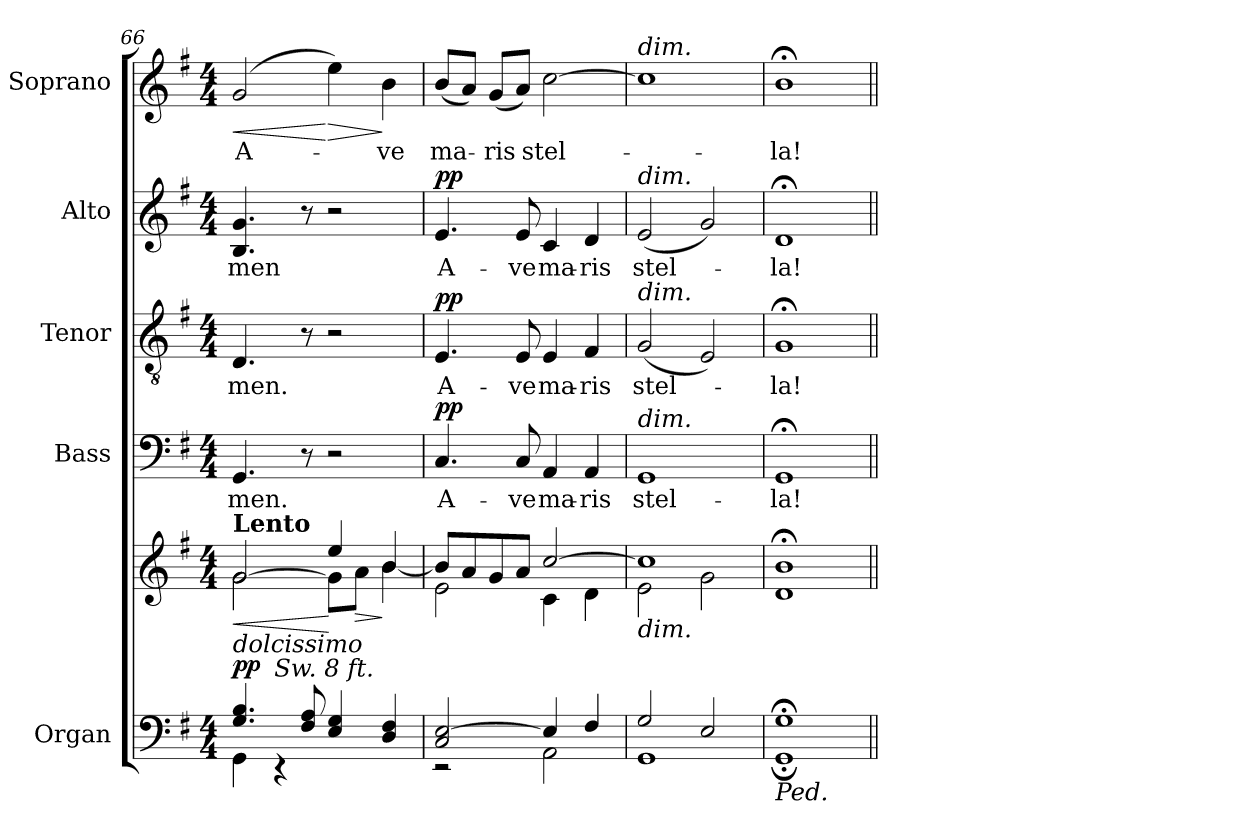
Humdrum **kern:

**kern	**kern	**dynam	**kern	**text	**dynam	**kern	**text	**dynam	**kern	**text	**dynam	**kern	**text	**dynam
*part5	*part5	*part5	*part4	*part4	*part4	*part3	*part3	*part3	*part2	*part2	*part2	*part1	*part1	*part1
*staff6	*staff5	*staff5/6	*staff4	*staff4	*staff4	*staff3	*staff3	*staff3	*staff2	*staff2	*staff2	*staff1	*staff1	*staff1
*I"Organ	*	*	*I"Bass	*	*	*I"Tenor	*	*	*I"Alto	*	*	*I"Soprano	*	*
*I'Org.	*	*	*I'B.	*	*	*I'T.	*	*	*I'A.	*	*	*I'S.	*	*
*clefF4	*clefG2	*	*clefF4	*	*	*clefGv2	*	*	*clefG2	*	*	*clefG2	*	*
*	*	*	*	*	*	*ITrd7c12	*	*	*	*	*	*	*	*
*k[f#]	*k[f#]	*	*k[f#]	*	*	*k[f#]	*	*	*k[f#]	*	*	*k[f#]	*	*
*G:	*G:	*	*G:	*	*	*G:	*	*	*G:	*	*	*G:	*	*
*M4/4	*M4/4	*	*M4/4	*	*	*M4/4	*	*	*M4/4	*	*	*M4/4	*	*
*MM60	*MM60	*	*MM60	*	*	*MM60	*	*	*MM60	*	*	*MM60	*	*
=66	=66	=66	=66	=66	=66	=66	=66	=66	=66	=66	=66	=66	=66	=66
*^	*	*	*	*	*	*	*	*	*	*	*	*	*	*
!	!	!	!LO:HP:b	!	!	!	!	!	!	!	!	!	!	!	!
*	*	*^	*	*	*	*	*	*	*	*	*	*	*	*	*
!	!	!	!	!	!	!LO:LY:b:color=#000000	!	!	!	!	!	!	!	!	!	!
!	!	!	!	!	!	!	!	!	!LO:LY:b:color=#000000	!	!	!	!	!	!	!
!	!	!	!	!	!	!	!	!	!	!	!	!LO:LY:b:color=#000000	!	!	!	!
!	!	!	!	!	!	!	!	!	!	!	!	!	!	!LO:TX:a:B:t=Lento	!	!
!	!	!LO:TX:b:i:t=dolcissimo	!	!	!	!	!	!	!	!	!	!	!	!	!	!
!	!	!LO:TX:a:B:t=Lento	!	!	!	!	!	!	!	!	!	!	!	!	!	!
!	!	!	!	!	!	!	!	!	!	!	!	!	!	!	!LO:LY:b:color=#000000	!LO:HP:b
*	*	*	*^	*	*	*	*	*	*	*	*	*	*	*^	*	*
4.Gi/ 4.Bi	4GGi\	[2gi/	2gi\	4ryy	< pp	4.GGi/	-men.	.	4.DDi/	-men.	.	4.Bi/ 4.gi	-men	.	(2gi/	4ryy	A-	<
*	*	*MM66	*	*	*	*	*	*	*	*	*	*	*	*	*MM66	*	*	*
!	!	!	!	!LO:TX:b:i:t=Sw. 8 ft.	!	!	!	!	!	!	!	!	!	!	!	!	!	!
.	4r	.	.	2.ryy	.	.	.	.	.	.	.	.	.	.	.	2.ryy	.	.
8F#i/ 8Ai	.	.	.	.	.	8r	.	.	8r	.	.	8r	.	.	.	.	.	.
!	!	!	!	!	!	!	!	!	!	!	!	!	!	!	!	!	!	!LO:HP:n=1:b
4Ei/ 4Gi	2ryy	4eei/	8gi\L]	.	[	2r	.	.	2r	.	.	2r	.	.	4eei\)	.	.	[ >
!	!	!	!	!	!LO:HP:b	!	!	!	!	!	!	!	!	!	!	!	!	!
.	.	.	8ai\J	.	>	.	.	.	.	.	.	.	.	.	.	.	.	.
!	!	!	!	!	!	!	!	!	!	!	!	!	!	!	!	!	!LO:LY:b:color=#000000	!
4Di/ 4F#i	.	4bi/	[4bi\	.	]	.	.	.	.	.	.	.	.	.	4bi\	.	-ve	]
*	*	*	*v	*v	*	*	*	*	*	*	*	*	*	*	*v	*v	*	*
=67	=67	=67	=67	=67	=67	=67	=67	=67	=67	=67	=67	=67	=67	=67	=67	=67
*	*	*	*^	*	*	*	*	*	*	*	*	*	*	*^	*	*
!	!	!	!	!	!	!	!LO:LY:b:color=#000000	!	!	!	!	!	!	!	!	!	!	!
*	*	*	*v	*v	*	*	*	*	*	*	*	*	*	*	*v	*v	*	*
*	*	*	*^	*	*	*	*	*	*	*	*	*	*	*^	*	*
!	!	!	!	!	!	!	!	!	!	!LO:LY:b:color=#000000	!	!	!	!	!	!	!	!
*	*	*	*v	*v	*	*	*	*	*	*	*	*	*	*	*v	*v	*	*
*	*	*	*^	*	*	*	*	*	*	*	*	*	*	*^	*	*
!	!	!	!	!	!	!	!	!	!	!	!	!	!LO:LY:b:color=#000000	!	!	!	!	!
*	*	*	*v	*v	*	*	*	*	*	*	*	*	*	*	*v	*v	*	*
*	*	*	*^	*	*	*	*	*	*	*	*	*	*	*^	*	*
!	!	!	!	!	!	!	!	!	!	!	!	!	!	!	!	!	!LO:LY:b:color=#000000	!
*	*	*	*v	*v	*	*	*	*	*	*	*	*	*	*	*v	*v	*	*
2Ci/ [2Ei	2r	8bi/L]	2ei\	.	4.Ci/	A-	pp	4.EEi/	A-	pp	4.ei/	A-	pp	(8bi/L	ma-	.
.	.	8ai/	.	.	.	.	.	.	.	.	.	.	.	8ai/J)	.	.
!	!	!	!	!	!	!	!	!	!	!	!	!	!	!	!LO:LY:b:color=#000000	!
.	.	8gi/	.	.	.	.	.	.	.	.	.	.	.	(8gi/L	-ris	.
!	!	!	!	!	!	!LO:LY:b:color=#000000	!	!	!	!	!	!	!	!	!	!
!	!	!	!	!	!	!	!	!	!LO:LY:b:color=#000000	!	!	!	!	!	!	!
!	!	!	!	!	!	!	!	!	!	!	!	!LO:LY:b:color=#000000	!	!	!	!
.	.	8ai/J	.	.	8Ci/	-ve	.	8EEi/	-ve	.	8ei/	-ve	.	8ai/J)	.	.
!	!	!	!	!	!	!LO:LY:b:color=#000000	!	!	!	!	!	!	!	!	!	!
!	!	!	!	!	!	!	!	!	!LO:LY:b:color=#000000	!	!	!	!	!	!	!
!	!	!	!	!	!	!	!	!	!	!	!	!LO:LY:b:color=#000000	!	!	!	!
!	!	!	!	!	!	!	!	!	!	!	!	!	!	!	!LO:LY:b:color=#000000	!
4Ei/]	2AAi\	[2cci/	4ci\	.	4AAi/	ma-	.	4EEi/	ma-	.	4ci/	ma-	.	[2cci\	stel-	.
!	!	!	!	!	!	!LO:LY:b:color=#000000	!	!	!	!	!	!	!	!	!	!
!	!	!	!	!	!	!	!	!	!LO:LY:b:color=#000000	!	!	!	!	!	!	!
!	!	!	!	!	!	!	!	!	!	!	!	!LO:LY:b:color=#000000	!	!	!	!
4F#i/	.	.	4di\	.	4AAi/	-ris	.	4FF#i/	-ris	.	4di/	-ris	.	.	.	.
=68	=68	=68	=68	=68	=68	=68	=68	=68	=68	=68	=68	=68	=68	=68	=68	=68
!	!	!	!	!	!	!LO:LY:b:color=#000000	!	!	!	!	!	!	!	!	!	!
!	!	!	!	!	!	!	!	!	!LO:LY:b:color=#000000	!	!	!	!	!	!	!
!	!	!	!	!	!	!	!	!	!	!	!	!	!	!LO:TX:a:i:t=dim.	!	!
!	!	!	!	!	!	!	!	!	!	!	!LO:TX:a:i:t=dim.	!	!	!	!	!
!	!	!	!	!	!	!	!	!LO:TX:a:i:t=dim.	!	!	!	!	!	!	!	!
!	!	!	!	!	!LO:TX:a:i:t=dim.	!	!	!	!	!	!	!	!	!	!	!
!	!	!LO:TX:b:i:t=dim.	!	!	!	!	!	!	!	!	!	!	!	!	!	!
!	!	!	!	!	!	!	!	!	!	!	!	!LO:LY:b:color=#000000	!	!	!	!
2Gi/	1GGi	1cci]	2ei\	.	1GGi	stel-	.	(2GGi/	stel-	.	(2ei/	stel-	.	1cci]	.	.
2Ei/	.	.	2gi\	.	.	.	.	2EEi/)	.	.	2gi/)	.	.	.	.	.
*	*	*v	*v	*	*	*	*	*	*	*	*	*	*	*	*	*
=69	=69	=69	=69	=69	=69	=69	=69	=69	=69	=69	=69	=69	=69	=69	=69
*	*	*^	*	*	*	*	*	*	*	*	*	*	*	*	*
!	!	!	!	!	!	!LO:LY:b:color=#000000	!	!	!	!	!	!	!	!	!	!
*	*	*v	*v	*	*	*	*	*	*	*	*	*	*	*	*	*
*	*	*^	*	*	*	*	*	*	*	*	*	*	*	*	*
!	!	!	!	!	!	!	!	!	!LO:LY:b:color=#000000	!	!	!	!	!	!	!
*	*	*v	*v	*	*	*	*	*	*	*	*	*	*	*	*	*
*	*	*^	*	*	*	*	*	*	*	*	*	*	*	*	*
!	!	!	!	!	!	!	!	!	!	!	!	!LO:LY:b:color=#000000	!	!	!	!
*	*	*v	*v	*	*	*	*	*	*	*	*	*	*	*	*	*
*	*	*^	*	*	*	*	*	*	*	*	*	*	*	*	*
!LO:TX:b:i:t=Ped.	!	!	!	!	!	!	!	!	!	!	!	!	!	!	!	!
!	!	!	!	!	!	!	!	!	!	!	!	!	!	!	!LO:LY:b:color=#000000	!
*	*	*v	*v	*	*	*	*	*	*	*	*	*	*	*	*	*
1G;i	1GG;i	1di; 1bi;	.	1GG;i	-la!	.	1GG;i	-la!	.	1d;i	-la!	.	1b;i	-la!	.
*v	*v	*	*	*	*	*	*	*	*	*	*	*	*	*	*
=||	=||	=||	=||	=||	=||	=||	=||	=||	=||	=||	=||	=||	=||	=||
*-	*-	*-	*-	*-	*-	*-	*-	*-	*-	*-	*-	*-	*-	*-
